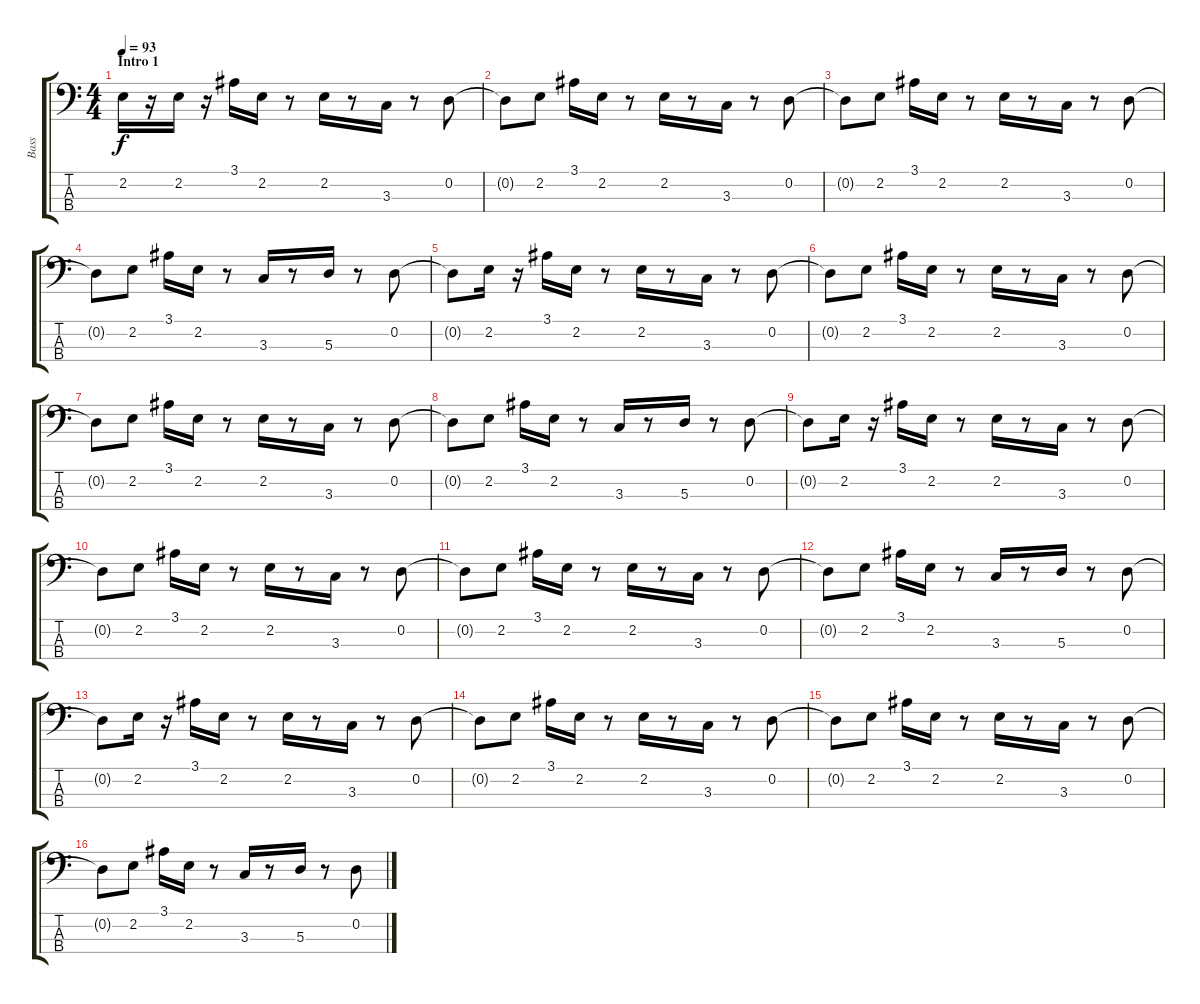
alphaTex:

\track ("Bass" "Bass") {instrument electricbassfinger}
\staff {score tabs}
\tuning (G2 D2 A1 E1) {hide}
\ts (4 4)
\section ("" "Intro 1")
\tempo 93
\clef f4
\ks c
2.2.16{dy f instrument electricbassfinger} r.16 2.2.16 r.16 3.1.16 2.2.16 r.8 2.2.16 r.8 3.3.16 r.8 0.2.8 |
0.2{t}.8 2.2.8 3.1.16 2.2.16 r.8 2.2.16 r.8 3.3.16 r.8 0.2.8 |
0.2{t}.8 2.2.8 3.1.16 2.2.16 r.8 2.2.16 r.8 3.3.16 r.8 0.2.8 |
0.2{t}.8 2.2.8 3.1.16 2.2.16 r.8 3.3.16 r.8 5.3.16 r.8 0.2.8 |
0.2{t}.8 2.2.16 r.16 3.1.16 2.2.16 r.8 2.2.16 r.8 3.3.16 r.8 0.2.8 |
0.2{t}.8 2.2.8 3.1.16 2.2.16 r.8 2.2.16 r.8 3.3.16 r.8 0.2.8 |
0.2{t}.8 2.2.8 3.1.16 2.2.16 r.8 2.2.16 r.8 3.3.16 r.8 0.2.8 |
0.2{t}.8 2.2.8 3.1.16 2.2.16 r.8 3.3.16 r.8 5.3.16 r.8 0.2.8 |
0.2{t}.8 2.2.16 r.16 3.1.16 2.2.16 r.8 2.2.16 r.8 3.3.16 r.8 0.2.8 |
0.2{t}.8 2.2.8 3.1.16 2.2.16 r.8 2.2.16 r.8 3.3.16 r.8 0.2.8 |
0.2{t}.8 2.2.8 3.1.16 2.2.16 r.8 2.2.16 r.8 3.3.16 r.8 0.2.8 |
0.2{t}.8 2.2.8 3.1.16 2.2.16 r.8 3.3.16 r.8 5.3.16 r.8 0.2.8 |
0.2{t}.8 2.2.16 r.16 3.1.16 2.2.16 r.8 2.2.16 r.8 3.3.16 r.8 0.2.8 |
0.2{t}.8 2.2.8 3.1.16 2.2.16 r.8 2.2.16 r.8 3.3.16 r.8 0.2.8 |
0.2{t}.8 2.2.8 3.1.16 2.2.16 r.8 2.2.16 r.8 3.3.16 r.8 0.2.8 |
0.2{t}.8 2.2.8 3.1.16 2.2.16 r.8 3.3.16 r.8 5.3.16 r.8 0.2.8
